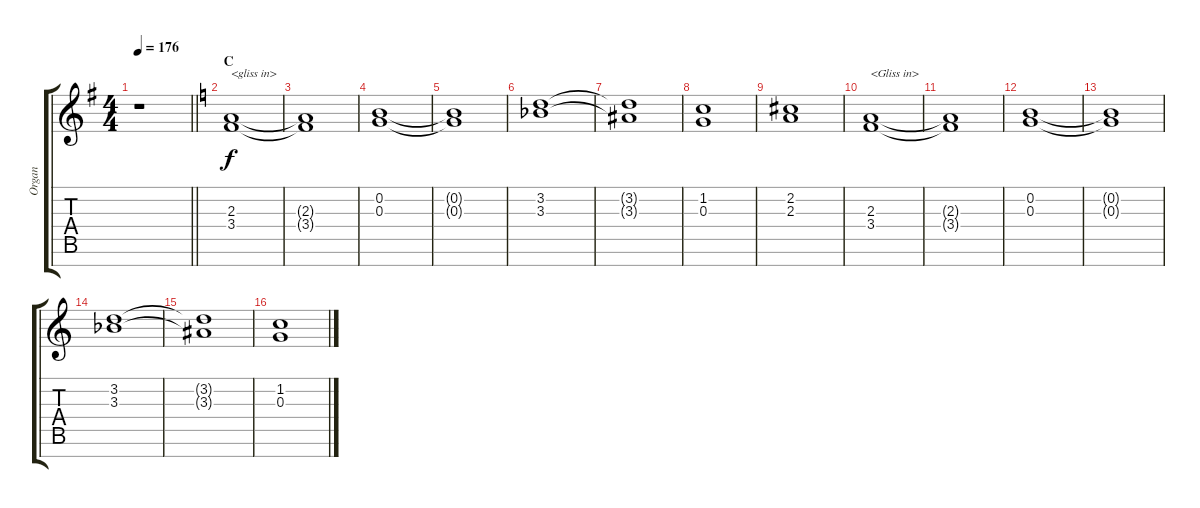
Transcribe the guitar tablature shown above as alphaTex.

\track ("Organ" "Organ") {instrument rockorgan}
\staff {score tabs}
\tuning (E5 B4 G4 D4 A3 E3 B2) {hide}
\ts (4 4)
\tempo 176
\clef g2
\barLineRight lightlight
\ks g
r.1{dy f} |
\section ("" "C")
\ks c
(2.3 3.4).1{txt "<gliss in>"} |
(2.3{t} 3.4{t}).1 |
(0.2 0.3).1 |
(0.2{t} 0.3{t}).1 |
(3.2 3.3{acc b}).1 |
(3.2{t} 3.3{t}).1 |
(1.2 0.3).1 |
(2.2 2.3).1 |
(2.3 3.4).1{txt "<Gliss in>"} |
(2.3{t} 3.4{t}).1 |
(0.2 0.3).1 |
(0.2{t} 0.3{t}).1 |
(3.2 3.3{acc b}).1 |
(3.2{t} 3.3{t}).1 |
(1.2 0.3).1
